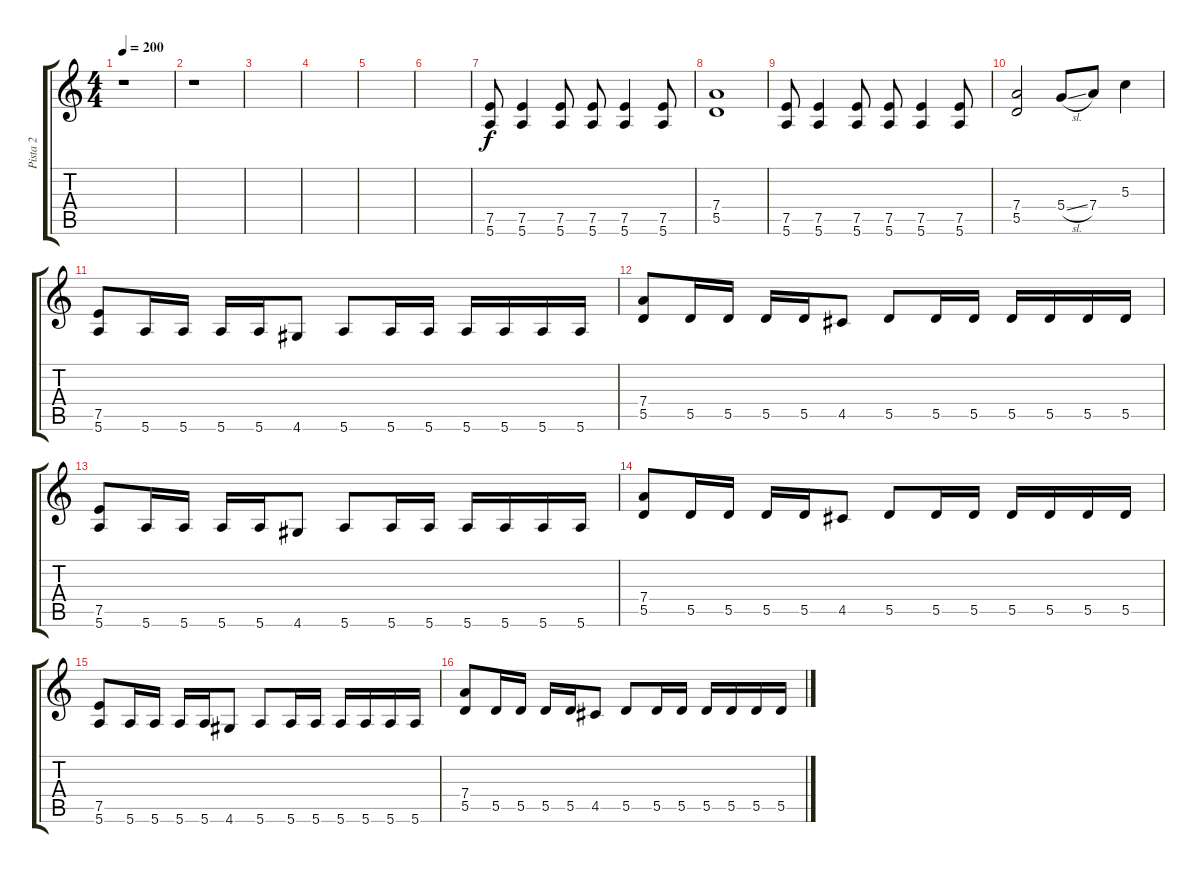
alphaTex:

\track ("Pista 2" "Pista 2") {instrument distortionguitar}
\staff {score tabs}
\tuning (E4 B3 G3 D3 A2 E2) {hide}
\ts (4 4)
\tempo 200
\clef g2
\ks c
r.1{dy f} |
r.1 |
|
|
|
|
(7.5 5.6).8 (7.5 5.6).4 (7.5 5.6).8 (7.5 5.6).8 (7.5 5.6).4 (7.5 5.6).8 |
(7.4 5.5).1 |
(7.5 5.6).8 (7.5 5.6).4 (7.5 5.6).8 (7.5 5.6).8 (7.5 5.6).4 (7.5 5.6).8 |
(7.4 5.5).2 5.4{sl}.8 7.4.8 5.3.4 |
(7.5 5.6).8 5.6.16 5.6.16 5.6.16 5.6.16 4.6.8 5.6.8 5.6.16 5.6.16 5.6.16 5.6.16 5.6.16 5.6.16 |
(7.4 5.5).8 5.5.16 5.5.16 5.5.16 5.5.16 4.5.8 5.5.8 5.5.16 5.5.16 5.5.16 5.5.16 5.5.16 5.5.16 |
(7.5 5.6).8 5.6.16 5.6.16 5.6.16 5.6.16 4.6.8 5.6.8 5.6.16 5.6.16 5.6.16 5.6.16 5.6.16 5.6.16 |
(7.4 5.5).8 5.5.16 5.5.16 5.5.16 5.5.16 4.5.8 5.5.8 5.5.16 5.5.16 5.5.16 5.5.16 5.5.16 5.5.16 |
(7.5 5.6).8 5.6.16 5.6.16 5.6.16 5.6.16 4.6.8 5.6.8 5.6.16 5.6.16 5.6.16 5.6.16 5.6.16 5.6.16 |
(7.4 5.5).8 5.5.16 5.5.16 5.5.16 5.5.16 4.5.8 5.5.8 5.5.16 5.5.16 5.5.16 5.5.16 5.5.16 5.5.16
